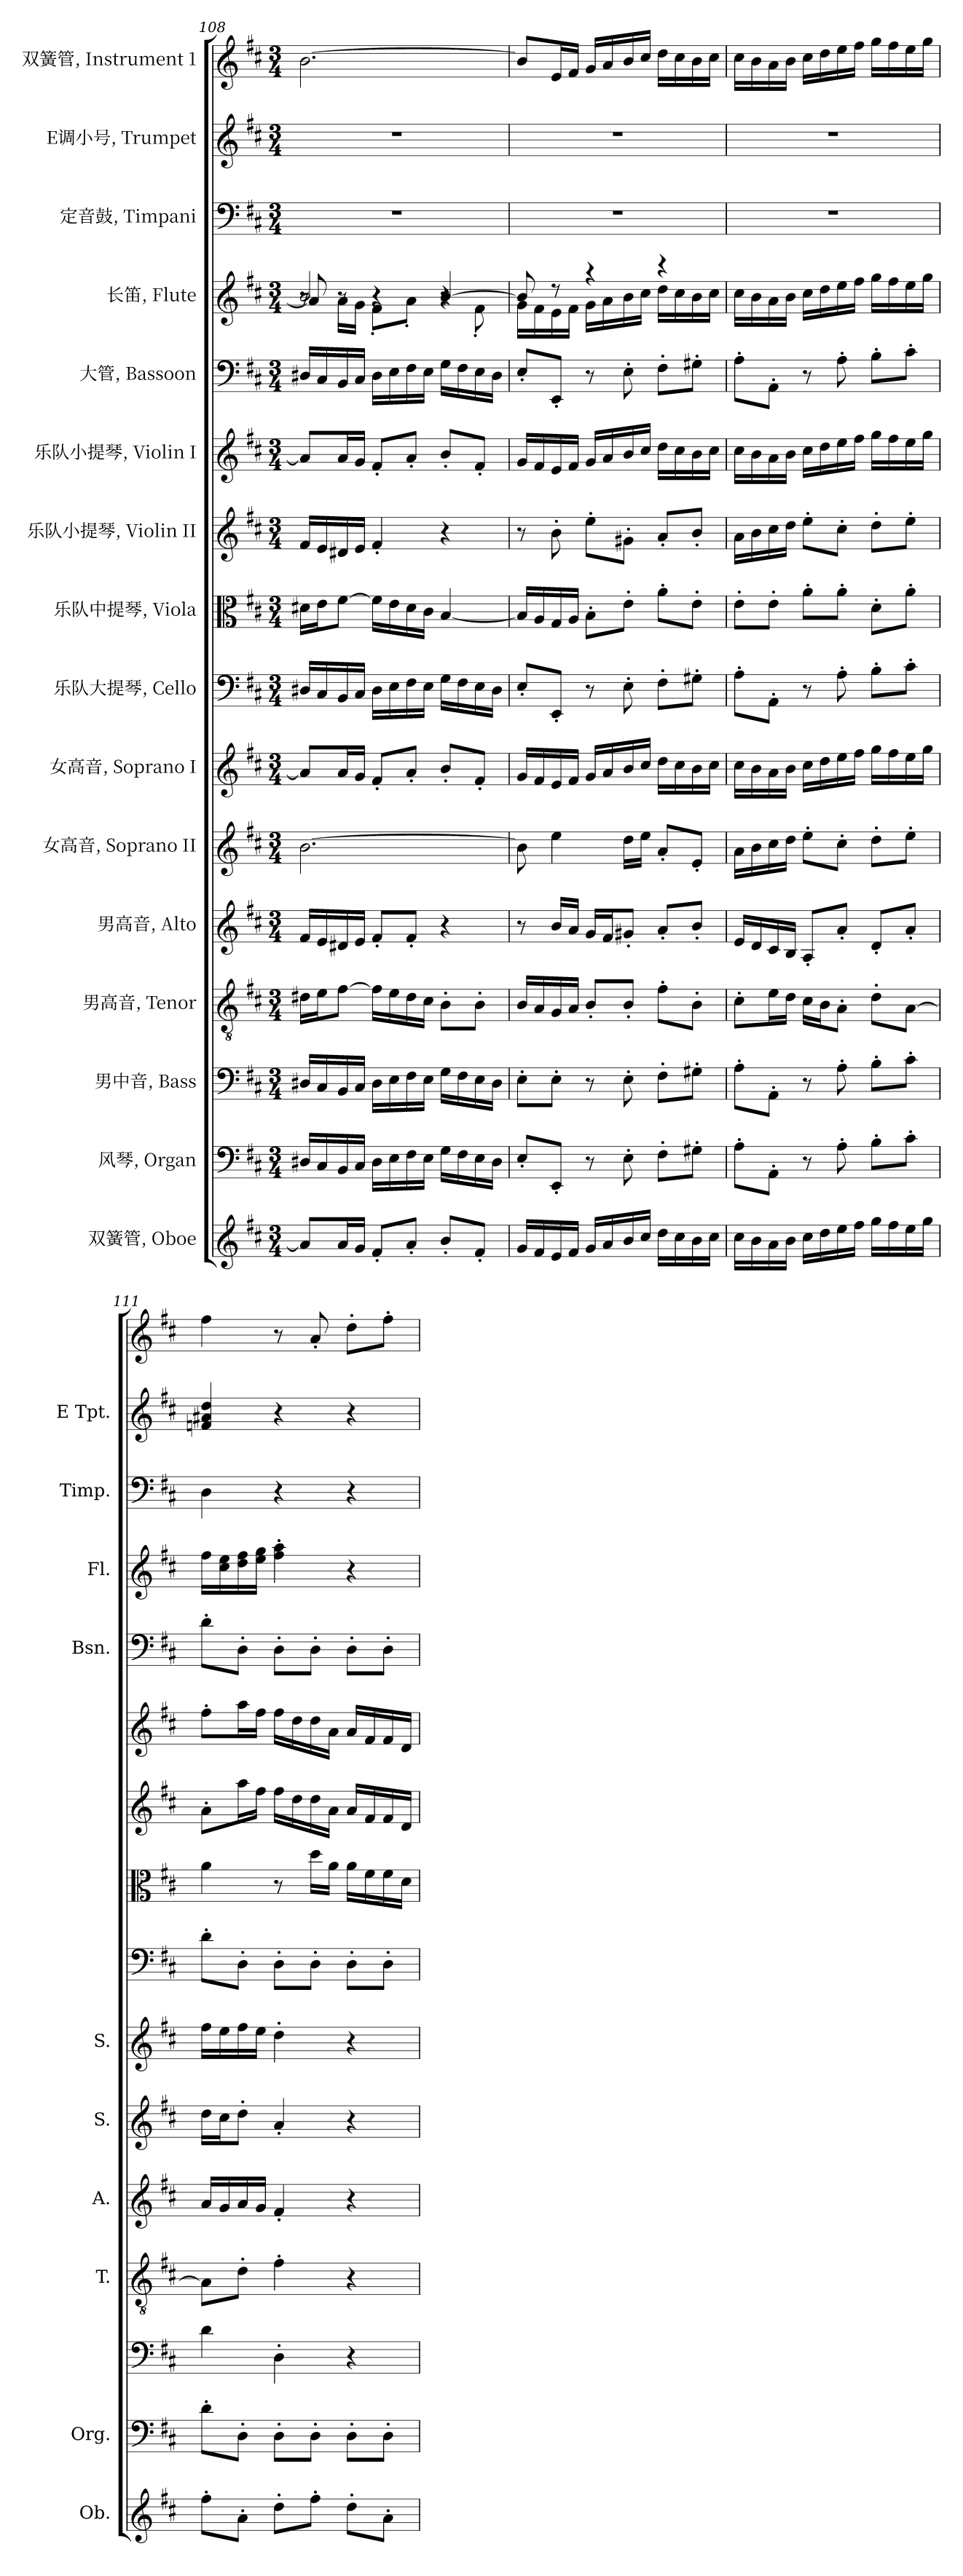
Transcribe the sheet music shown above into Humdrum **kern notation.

**kern	**kern	**kern	**kern	**kern	**kern	**kern	**kern	**kern	**kern	**kern	**kern	**kern	**kern	**kern	**kern
*part16	*part15	*part14	*part13	*part12	*part11	*part10	*part9	*part8	*part7	*part6	*part5	*part4	*part3	*part2	*part1
*staff16	*staff15	*staff14	*staff13	*staff12	*staff11	*staff10	*staff9	*staff8	*staff7	*staff6	*staff5	*staff4	*staff3	*staff2	*staff1
*I"双簧管, Oboe	*I"风琴, Organ	*I"男中音, Bass	*I"男高音, Tenor	*I"男高音, Alto	*I"女高音, Soprano II	*I"女高音, Soprano I	*I"乐队大提琴, Cello	*I"乐队中提琴, Viola	*I"乐队小提琴, Violin II	*I"乐队小提琴, Violin I	*I"大管, Bassoon	*I"长笛, Flute	*I"定音鼓, Timpani	*I"E调小号, Trumpet	*I"双簧管, Instrument  1
*I'Ob.	*I'Org.	*	*I'T.	*I'A.	*I'S.	*I'S.	*	*	*	*	*I'Bsn.	*I'Fl.	*I'Timp.	*I'E Tpt.	*
*clefG2	*clefF4	*clefF4	*clefGv2	*clefG2	*clefG2	*clefG2	*clefF4	*clefC3	*clefG2	*clefG2	*clefF4	*clefG2	*clefF4	*clefG2	*clefG2
*	*	*	*	*	*	*	*	*	*	*	*	*	*	*ITrd-3c-4	*
*k[f#c#]	*k[f#c#]	*k[f#c#]	*k[f#c#]	*k[f#c#]	*k[f#c#]	*k[f#c#]	*k[f#c#]	*k[f#c#]	*k[f#c#]	*k[f#c#]	*k[f#c#]	*k[f#c#]	*k[f#c#]	*k[b-e-a-d-g-c-]	*k[f#c#]
*M3/4	*M3/4	*M3/4	*M3/4	*M3/4	*M3/4	*M3/4	*M3/4	*M3/4	*M3/4	*M3/4	*M3/4	*M3/4	*M3/4	*M3/4	*M3/4
=108	=108	=108	=108	=108	=108	=108	=108	=108	=108	=108	=108	=108	=108	=108	=108
*	*	*	*	*	*	*	*	*	*	*	*	*^	*	*	*
*	*	*	*	*	*	*	*	*	*	*	*	*	*^	*	*	*
8a/L]	16D#X/LL	16D#X/LL	16d#X\LL	16f#/LL	[2.b\	8a/L]	16D#X/LL	16d#X\LL	16f#/LL	8a/L]	16D#X/LL	2b/	8r	8a/]	2.r	2.r	[2.b\
.	16C#/	16C#/	16e\J	16e/	.	.	16C#/	16e\J	16e/	.	16C#/	.	.	.	.	.	.
16a/L	16BB/	16BB/	[8f#\J	16d#X/	.	16a/L	16BB/	[8f#\J	16d#X/	16a/L	16BB/	.	16a\LL	8r	.	.	.
16g/JJ	16C#/JJ	16C#/JJ	.	16e/JJ	.	16g/JJ	16C#/JJ	.	16e/JJ	16g/JJ	16C#/JJ	.	16g\JJ	.	.	.	.
8f#'/L	16D#\LL	16D#\LL	16f#\LL]	8f#'/L	.	8f#'/L	16D#\LL	16f#\LL]	4f#'/	8f#'/L	16D#\LL	.	8f#'\L	4r	.	.	.
.	16E\	16E\	16e\	.	.	.	16E\	16e\	.	.	16E\	.	.	.	.	.	.
8a'/J	16F#\	16F#\	16d#\	8f#'/J	.	8a'/J	16F#\	16d#\	.	8a'/J	16F#\	.	8a'\J	.	.	.	.
.	16E\JJ	16E\JJ	16c#\JJ	.	.	.	16E\JJ	16c#\JJ	.	.	16E\JJ	.	.	.	.	.	.
8b'/L	16G\LL	16G\LL	8B'\L	4r	.	8b'/L	16G\LL	[4B/	4r	8b'/L	16G\LL	[4b/	8r	4r	.	.	.
.	16F#\	16F#\	.	.	.	.	16F#\	.	.	.	16F#\	.	.	.	.	.	.
8f#'/J	16E\	16E\	8B'\J	.	.	8f#'/J	16E\	.	.	8f#'/J	16E\	.	8f#'\	.	.	.	.
.	16D#\JJ	16D#\JJ	.	.	.	.	16D#\JJ	.	.	.	16D#\JJ	.	.	.	.	.	.
*	*	*	*	*	*	*	*	*	*	*	*	*	*v	*v	*	*	*
!!LO:PB:g=z
=109	=109	=109	=109	=109	=109	=109	=109	=109	=109	=109	=109	=109	=109	=109	=109	=109
16g/LL	8E'/L	8E'\L	16B/LL	8r	8b\]	16g/LL	8E'/L	16B/LL]	8r	16g/LL	8E'/L	8b/]	16g\LL	2.r	2.r	8b/L]
16f#/	.	.	16A/	.	.	16f#/	.	16A/	.	16f#/	.	.	16f#\	.	.	.
16e/	8EE'/J	8E'\J	16G/	16b/LL	4ee\	16e/	8EE'/J	16G/	8b'\	16e/	8EE'/J	8r	16e\	.	.	16e/L
16f#/JJ	.	.	16A/JJ	16a/JJ	.	16f#/JJ	.	16A/JJ	.	16f#/JJ	.	.	16f#\JJ	.	.	16f#/JJ
16g/LL	8r	8r	8B'/L	16g/LL	.	16g/LL	8r	8B'\L	8ee'\L	16g/LL	8r	4r	16g\LL	.	.	16g/LL
16a/	.	.	.	16f#/J	.	16a/	.	.	.	16a/	.	.	16a\	.	.	16a/
16b/	8E'\	8E'\	8B'/J	8g#X'/J	16dd\LL	16b/	8E'\	8e'\J	8g#X'\J	16b/	8E'\	.	16b\	.	.	16b/
16cc#/JJ	.	.	.	.	16ee\JJ	16cc#/JJ	.	.	.	16cc#/JJ	.	.	16cc#\JJ	.	.	16cc#/JJ
16dd\LL	8F#'\L	8F#'\L	8f#'\L	8a'/L	8a'/L	16dd\LL	8F#'\L	8a'\L	8a'/L	16dd\LL	8F#'\L	4r	16dd\LL	.	.	16dd\LL
16cc#\	.	.	.	.	.	16cc#\	.	.	.	16cc#\	.	.	16cc#\	.	.	16cc#\
16b\	8G#X'\J	8G#X'\J	8B'\J	8b'/J	8e'/J	16b\	8G#X'\J	8e'\J	8b'/J	16b\	8G#X'\J	.	16b\	.	.	16b\
16cc#\JJ	.	.	.	.	.	16cc#\JJ	.	.	.	16cc#\JJ	.	.	16cc#\JJ	.	.	16cc#\JJ
*	*	*	*	*	*	*	*	*	*	*	*	*v	*v	*	*	*
=110	=110	=110	=110	=110	=110	=110	=110	=110	=110	=110	=110	=110	=110	=110	=110
16cc#\LL	8A'\L	8A'\L	8c#'\L	16e/LL	16a\LL	16cc#\LL	8A'\L	8e'\L	16a\LL	16cc#\LL	8A'\L	16cc#\LL	2.r	2.r	16cc#\LL
16b\	.	.	.	16d/	16b\	16b\	.	.	16b\	16b\	.	16b\	.	.	16b\
16a\	8AA'\J	8AA'\J	16e\L	16c#/	16cc#\	16a\	8AA'\J	8e'\J	16cc#\	16a\	8AA'\J	16a\	.	.	16a\
16b\JJ	.	.	16d\JJ	16B/JJ	16dd\JJ	16b\JJ	.	.	16dd\JJ	16b\JJ	.	16b\JJ	.	.	16b\JJ
16cc#\LL	8r	8r	16c#\LL	8A'/L	8ee'\L	16cc#\LL	8r	8a'\L	8ee'\L	16cc#\LL	8r	16cc#\LL	.	.	16cc#\LL
16dd\	.	.	16B\J	.	.	16dd\	.	.	.	16dd\	.	16dd\	.	.	16dd\
16ee\	8A'\	8A'\	8A'\J	8a'/J	8cc#'\J	16ee\	8A'\	8a'\J	8cc#'\J	16ee\	8A'\	16ee\	.	.	16ee\
16ff#\JJ	.	.	.	.	.	16ff#\JJ	.	.	.	16ff#\JJ	.	16ff#\JJ	.	.	16ff#\JJ
16gg\LL	8B'\L	8B'\L	8d'\L	8d'/L	8dd'\L	16gg\LL	8B'\L	8d'\L	8dd'\L	16gg\LL	8B'\L	16gg\LL	.	.	16gg\LL
16ff#\	.	.	.	.	.	16ff#\	.	.	.	16ff#\	.	16ff#\	.	.	16ff#\
16ee\	8c#'\J	8c#'\J	[8A\J	8a'/J	8ee'\J	16ee\	8c#'\J	8a'\J	8ee'\J	16ee\	8c#'\J	16ee\	.	.	16ee\
16gg\JJ	.	.	.	.	.	16gg\JJ	.	.	.	16gg\JJ	.	16gg\JJ	.	.	16gg\JJ
=111	=111	=111	=111	=111	=111	=111	=111	=111	=111	=111	=111	=111	=111	=111	=111
8ff#'\L	8d'\L	4d\	8A\L]	16a/LL	16dd\LL	16ff#\LL	8d'\L	4a\	8a'\L	8ff#'\L	8d'\L	16ff#\LL	4D\	4b--X/ 4ddn/ 4gg-/	4ff#\
.	.	.	.	16g/	16cc#\J	16ee\	.	.	.	.	.	16cc#\ 16ee\	.	.	.
8a'\J	8D'\J	.	8d'\J	16a/	8dd'\J	16ff#\	8D'\J	.	16aa\L	16aa\L	8D'\J	16dd\ 16ff#\	.	.	.
.	.	.	.	16g/JJ	.	16ee\JJ	.	.	16ff#\JJ	16ff#\JJ	.	16ee\ 16gg\JJ	.	.	.
8dd'\L	8D'\L	4D'\	4f#'\	4f#'/	4a'/	4dd'\	8D'\L	8r	16ff#\LL	16ff#\LL	8D'\L	4ff#\' 4aa\'	4r	4r	8r
.	.	.	.	.	.	.	.	.	16dd\	16dd\	.	.	.	.	.
8ff#'\J	8D'\J	.	.	.	.	.	8D'\J	16dd\LL	16dd\	16dd\	8D'\J	.	.	.	8a'/
.	.	.	.	.	.	.	.	16a\JJ	16a\JJ	16a\JJ	.	.	.	.	.
8dd'\L	8D'\L	4r	4r	4r	4r	4r	8D'\L	16a\LL	16a/LL	16a/LL	8D'\L	4r	4r	4r	8dd'\L
.	.	.	.	.	.	.	.	16f#\	16f#/	16f#/	.	.	.	.	.
8a'\J	8D'\J	.	.	.	.	.	8D'\J	16f#\	16f#/	16f#/	8D'\J	.	.	.	8ff#'\J
.	.	.	.	.	.	.	.	16d\JJ	16d/JJ	16d/JJ	.	.	.	.	.
=	=	=	=	=	=	=	=	=	=	=	=	=	=	=	=
*-	*-	*-	*-	*-	*-	*-	*-	*-	*-	*-	*-	*-	*-	*-	*-
